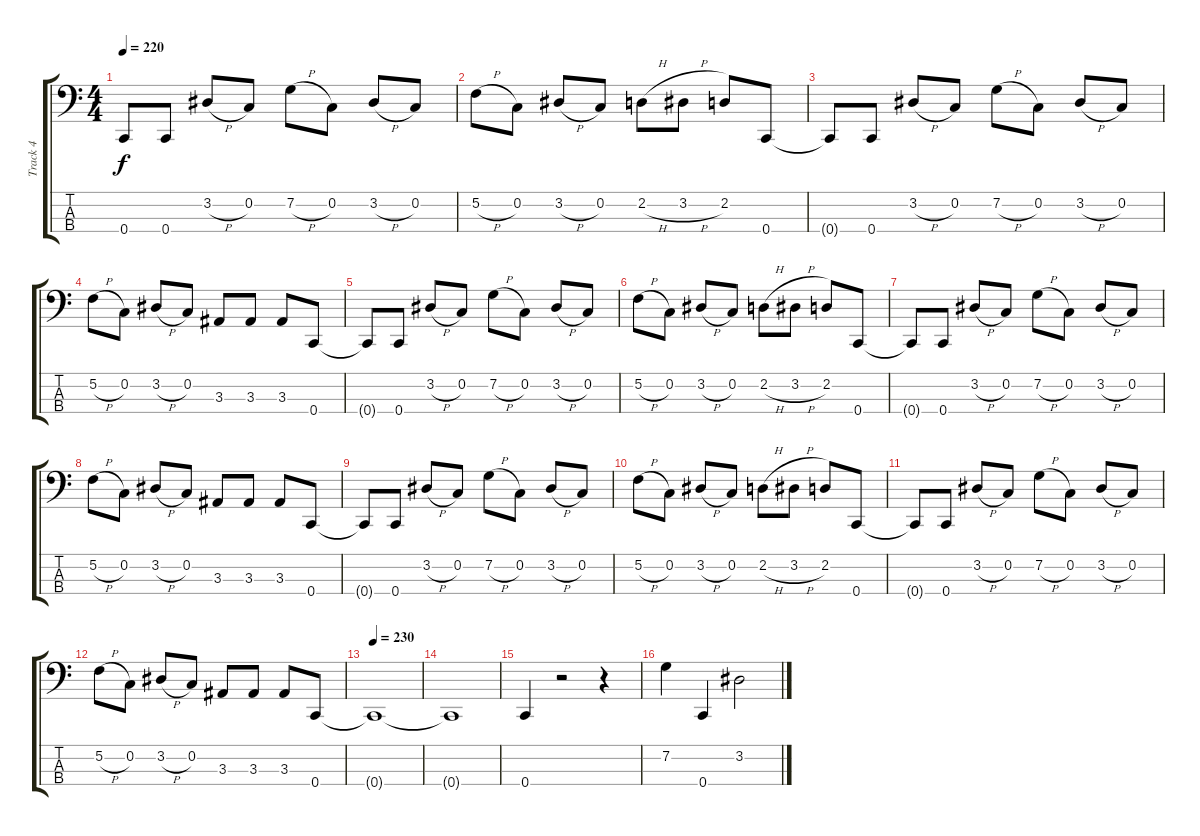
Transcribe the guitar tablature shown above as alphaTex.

\track ("Track 4" "Track 4") {instrument electricbasspick}
\staff {score tabs}
\tuning (F2 C2 G1 C1) {hide}
\ts (4 4)
\tempo 220
\clef f4
\ks c
0.4{t}.8{dy f} 0.4.8 3.2{h}.8 0.2.8 7.2{h}.8 0.2.8 3.2{h}.8 0.2.8 |
5.2{h}.8 0.2.8 3.2{h}.8 0.2.8 2.2{h}.8 3.2{h}.8 2.2.8 0.4.8 |
0.4{t}.8 0.4.8 3.2{h}.8 0.2.8 7.2{h}.8 0.2.8 3.2{h}.8 0.2.8 |
5.2{h}.8 0.2.8 3.2{h}.8 0.2.8 3.3.8 3.3.8 3.3.8 0.4.8 |
0.4{t}.8 0.4.8 3.2{h}.8 0.2.8 7.2{h}.8 0.2.8 3.2{h}.8 0.2.8 |
5.2{h}.8 0.2.8 3.2{h}.8 0.2.8 2.2{h}.8 3.2{h}.8 2.2.8 0.4.8 |
0.4{t}.8 0.4.8 3.2{h}.8 0.2.8 7.2{h}.8 0.2.8 3.2{h}.8 0.2.8 |
5.2{h}.8 0.2.8 3.2{h}.8 0.2.8 3.3.8 3.3.8 3.3.8 0.4.8 |
0.4{t}.8 0.4.8 3.2{h}.8 0.2.8 7.2{h}.8 0.2.8 3.2{h}.8 0.2.8 |
5.2{h}.8 0.2.8 3.2{h}.8 0.2.8 2.2{h}.8 3.2{h}.8 2.2.8 0.4.8 |
0.4{t}.8 0.4.8 3.2{h}.8 0.2.8 7.2{h}.8 0.2.8 3.2{h}.8 0.2.8 |
5.2{h}.8 0.2.8 3.2{h}.8 0.2.8 3.3.8 3.3.8 3.3.8 0.4.8 |
\tempo 230
0.4{t}.1 |
0.4{t}.1 |
0.4.4 r.2 r.4 |
7.2.4 0.4.4 3.2.2
